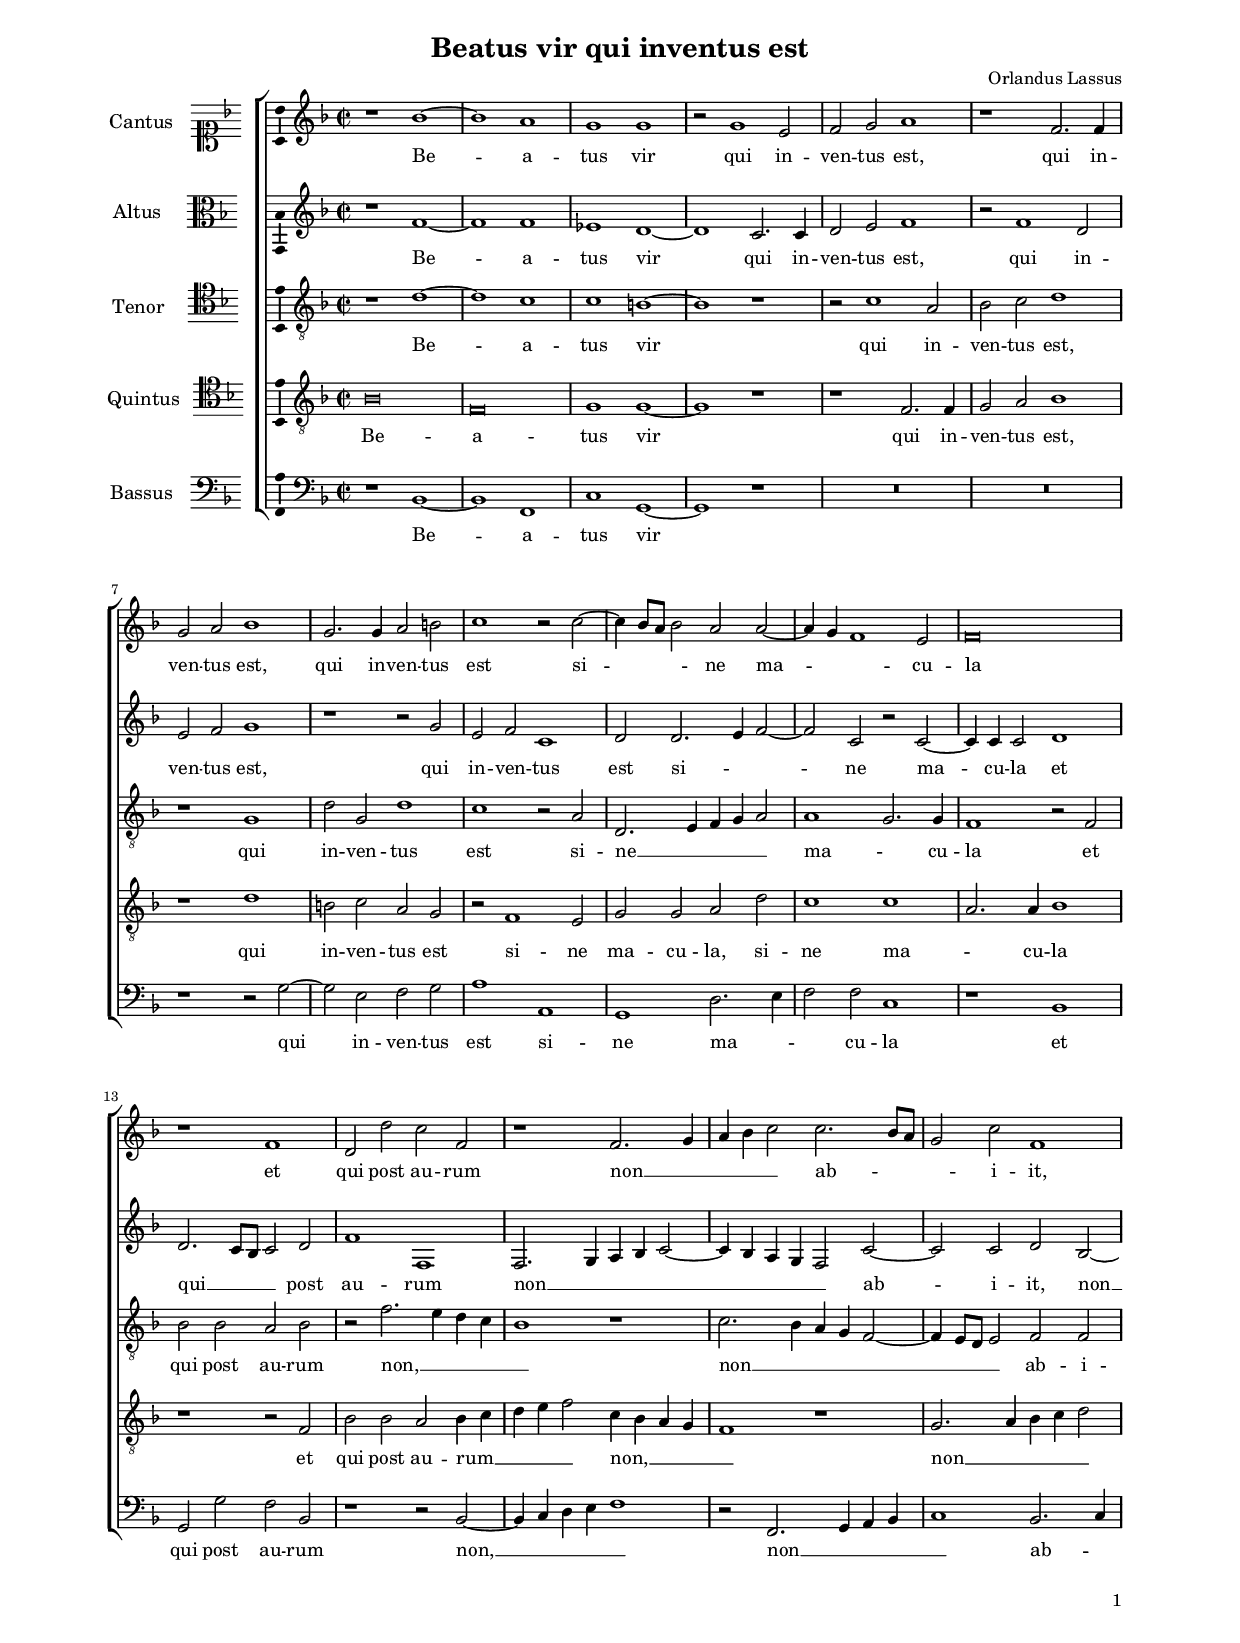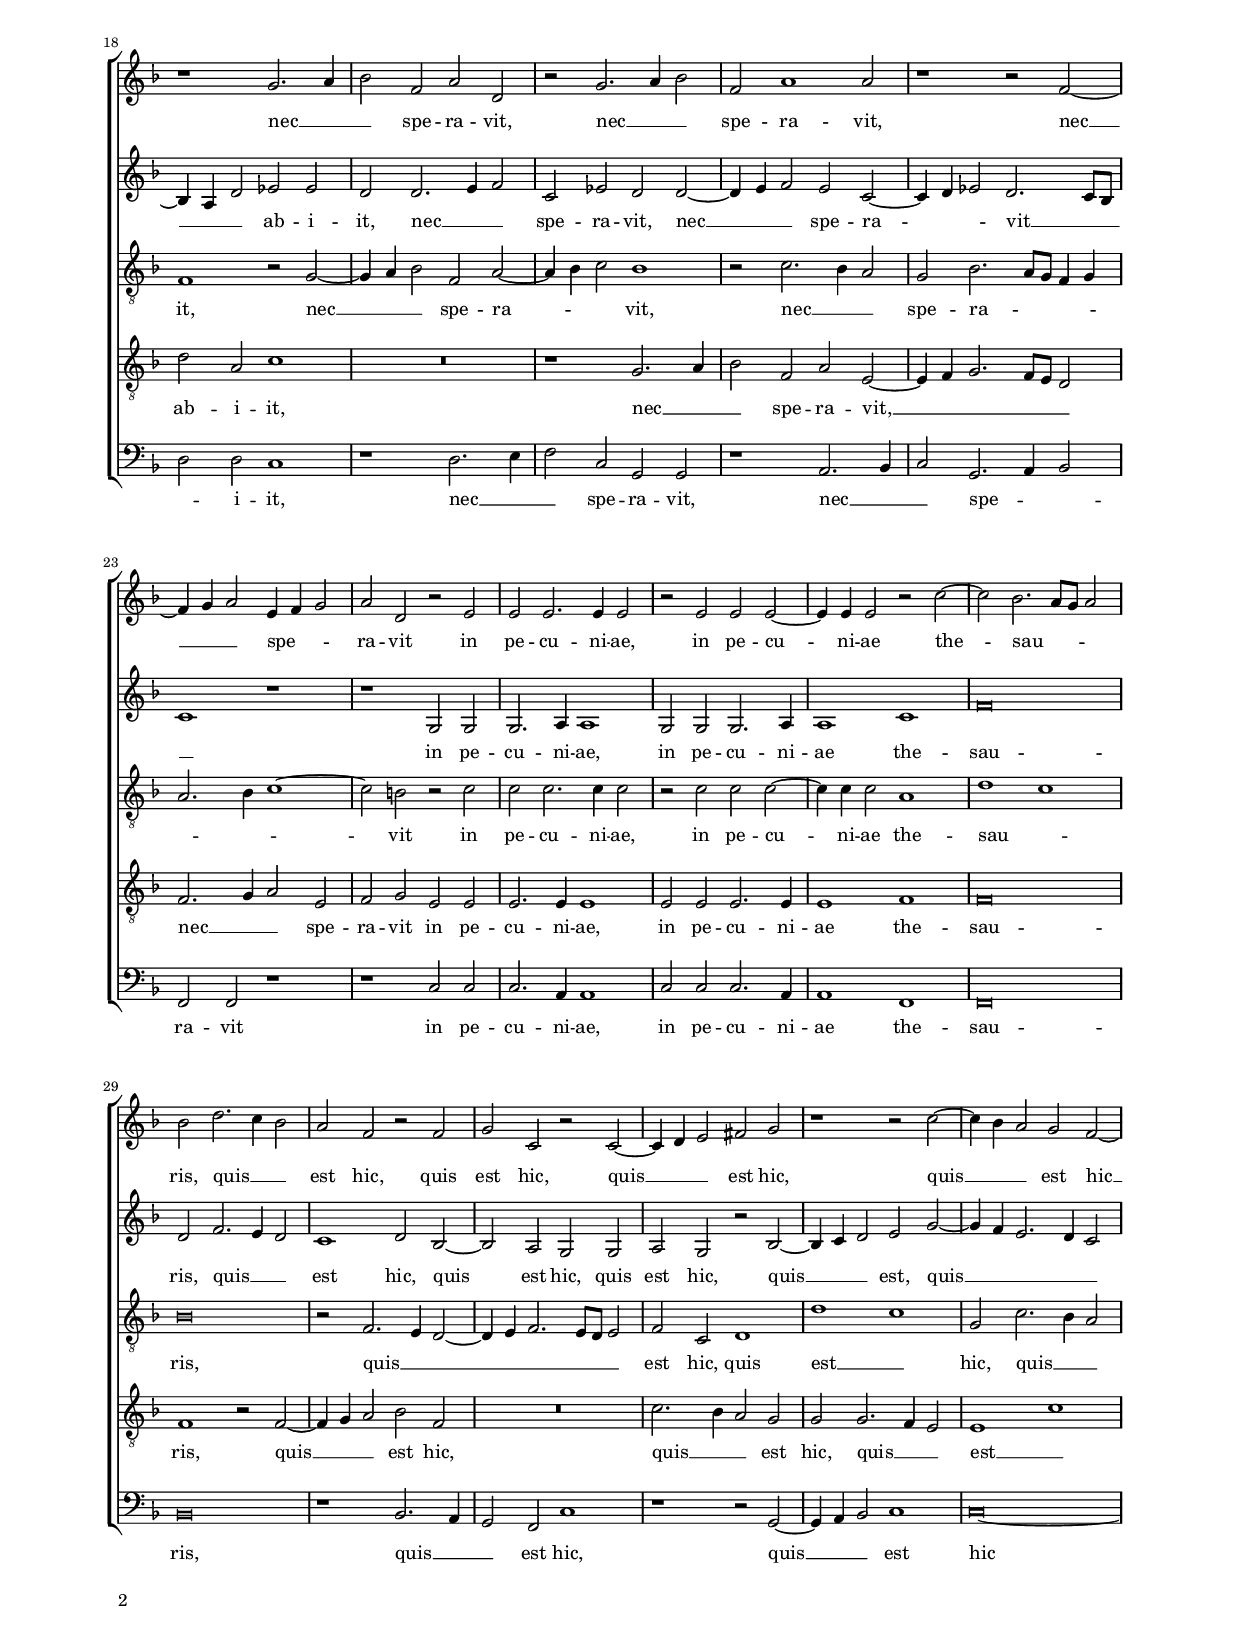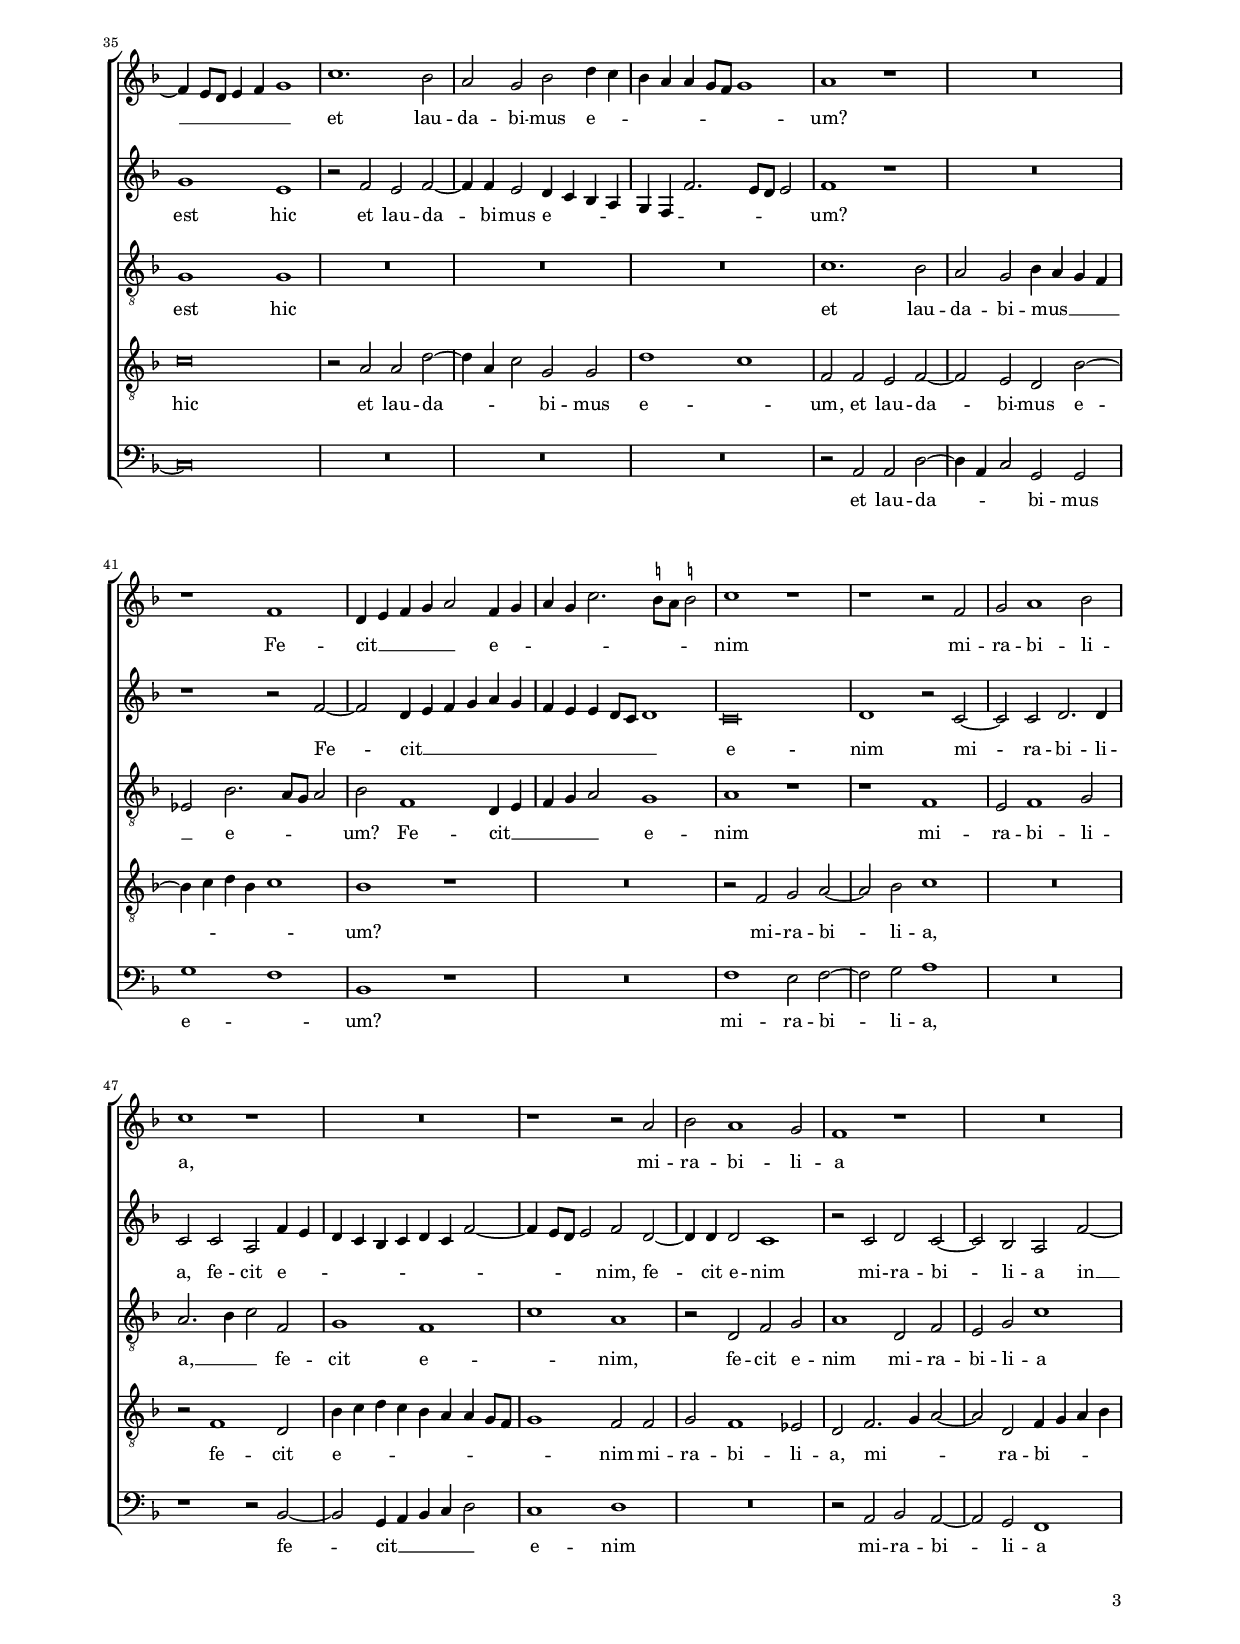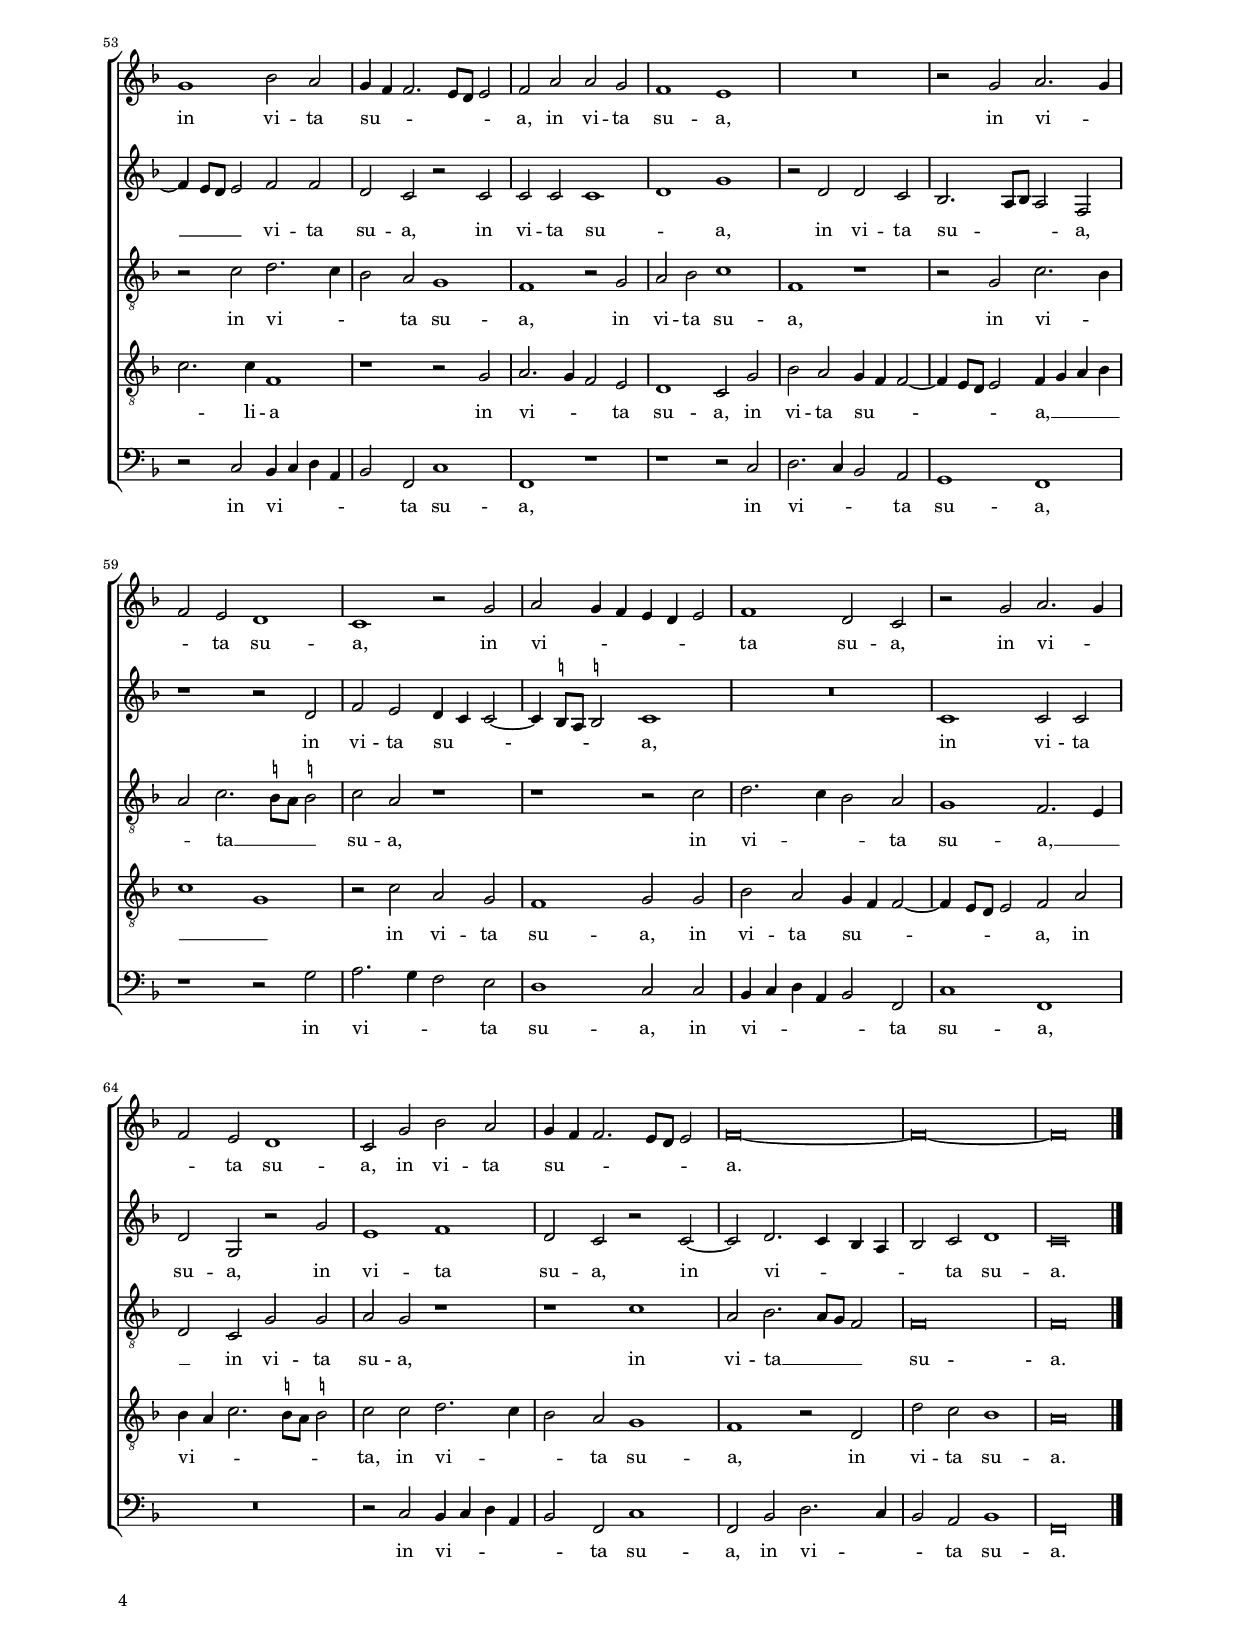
\header
{
  title="Beatus vir qui inventus est"
  composer="Orlandus Lassus"
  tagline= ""
}

\version "2.22.0"
\include "deutsch.ly"
#(set-global-staff-size 15)
#(ly:set-option 'point-and-click #f)

	
global = {
	\key f \major
	\time 2/2 \set Score.measureLength = #(ly:make-moment 2/1)
	\skip 1*2*69 \bar "|."
	}

	ficta = { \once \set suggestAccidentals = ##t }
	
	forget = #(define-music-function (music) (ly:music?) #{
		\accidentalStyle forget
		$music
		\accidentalStyle default
		#})
    
    m = \melisma
    me = \melismaEnd


\paper
	{
	top-margin = 1.8 \cm
	bottom-margin = 1.2 \cm
	left-margin = 2 \cm
	right-margin = 2 \cm
	ragged-bottom = ##f
	ragged-last-bottom = ##f
	print-page-number = ##f
	system-system-spacing = #'((basic-distance . 17) (minimum-distance . 14) (padding . 7) (strechability . 150))
    oddFooterMarkup=\markup   \fill-line { "" \fromproperty #'page:page-number-string }
    evenFooterMarkup=\markup  \fill-line { \fromproperty #'page:page-number-string "" }
    last-bottom-spacing = #'((basic-distance . 12) (minimum-distance . 7) (padding . 4))
	systems-per-page = 3
    page-count = 4
%	min-systems-per-page = 3
%	print-all-headers = ##t
%	print-first-page-number = ##t
%	first-page-number = 1
	}


incipitcantus = \markup { \score {
	{
	\set Staff.instrumentName = \markup { \fontsize #1 "Cantus" }
	\key f \major
	\clef soprano
	s4 \bar ""
	}
	\layout  {
	raggedright = ##t
	indent = 1.6 \cm
	line-width = 2.2\cm
	\context { \Staff \remove Time_signature_engraver }
	\override Staff.Clef.Y-extent = #'(0 . 0)
	}} \hspace #1 }
      
      
incipitaltus = \markup { \score {
	{
	\set Staff.instrumentName = \markup { \fontsize #1 "Altus" }
	\key f \major
	\clef alto
	s4 \bar ""
	}
	\layout  {
	raggedright = ##t
	indent = 1.6 \cm
	line-width = 2.2\cm
	\context { \Staff \remove Time_signature_engraver }
	\override Staff.Clef.Y-extent = #'(0 . 0)
	}} \hspace #1 }


incipittenor = \markup { \score {
	{
	\set Staff.instrumentName = \markup { \fontsize #1 "Tenor" }
	\key f \major
	\clef tenor
	s4 \bar ""
	}
	\layout  {
	raggedright = ##t
	indent = 1.6 \cm
	line-width = 2.2\cm
	\context { \Staff \remove Time_signature_engraver }
	\override Staff.Clef.Y-extent = #'(0 . 0)
	}} \hspace #1 }
      
      
incipitquintus = \markup { \score {
	{
	\set Staff.instrumentName = \markup { \fontsize #1 "Quintus" }
	\key f \major
	\clef tenor
	s4 \bar ""
	}
	\layout  {
	raggedright = ##t
	indent = 1.6 \cm
	line-width = 2.2\cm
	\context { \Staff \remove Time_signature_engraver }
	\override Staff.Clef.Y-extent = #'(0 . 0)
	}} \hspace #1 }
      
      
incipitbassus = \markup { \score {
	{
	\set Staff.instrumentName = \markup { \fontsize #1 "Bassus" }
	\key f \major
	\clef bass
	s4 \bar ""
	}
	\layout  {
	raggedright = ##t
	indent = 1.6 \cm
	line-width = 2.2\cm
	\context { \Staff \remove Time_signature_engraver }
	\override Staff.Clef.Y-extent = #'(0 . 0)
	}} \hspace #1 }


cantus = \relative c''
	{
	r1 b~
	b1 a
	g1 g
	r2 g1 e2
%5
	f2 g a1 |
	r1 f2. f4
	g2 a b1
	g2. g4 a2 h
	c1 r2 c~
%10
	c4 \m b8 a b2 \me a a~ |
	a4 \m g f1 \me e2
	f\breve
	r1 f
	d2 d' c f,
%15
	r1 f2. \m g4 |
	a4 b c2 \me c2. \m b8 a
	g2 \me c f,1
	r1 g2. \m a4
	b2 \me f a d,
%20
	r2 g2. \m a4 b2 \me |
	f2 a1 a2
	r1 r2 f~
	f4 \m g a2 \me e4 \m f g2 \me
	a2 d, r e
%25
	e2 e2. e4 e2 |
	r2 e e e~
	e4 e e2 r c'~
	c2 b2. \m a8 g a2 \me
	b2 d2. \m c4 b2 \me
%30
	a2 f r f |
	g2 c, r c~
	c4 \m d e2 \me fis g
	r1 r2 c~
	c4 \m b a2 \me g f~
%35
	f4 \m e8 d e4 f g1 \me |
	c1. b2
	a2 g b d4 \m c
	b4 a a g8 f g1 \me
	a1 r
%40
	R\breve |
	r1 f
	d4 \m e f g a2 \me f4 \m g
	a4 g c2. \stemDown \ficta h8 a \stemNeutral \ficta h!2 \me
	c1 r
%45
	r1 r2 f, |
	g2 a1 b2
	c1 r
	R\breve
	r1 r2 a
%50
	b2 a1 g2 |
	f1 r
	R\breve
	g1 b2 a
	g4 \m f f2. e8 d e2 \me
%55
	f2 a a g |
	f1 e
	R\breve
	r2 g a2. \m g4
	f2 \me e d1
%60
	c1 r2 g' |
	a2 \m g4 f e d e2 \me
	f1 d2 c
	r2 g' a2. \m g4
	f2 \me e d1
%65
	c2 g' b a |
	g4 \m f f2. e8 d e2 \me
	f\breve~
	f\breve~
	f\breve
	}


altus = \relative c'
    {
	r1 f~
	f1 f
	es1 d~
	d1 c2. c4
%5
	d2 e f1 |
	r2 f1 d2
	e2 f g1
	r1 r2 g
	e2 f c1
%10
	d2 d2. \m e4 f2~ |
	f2 \me c r c~
	c4 c c2 d1
	d2. \m c8 b c2 \me d
	f1 f,
%15
	f2. \m g4 a b c2~ |
	c4 b a g f2 \me c'~
	c2 c d b~
	b4 \m a d2 \me es es
	d2 d2. \m e4 f2 \me
%20
	c2 es d d~ |
	d4 \m e f2 \me e c~
	c4 \m d es2 \me d2. \m c8 b
	c1 \me r
	r1 g2 g
%25
	g2. a4 a1 |
	g2 g g2. a4
	a1 c
	f\breve
	d2 f2. \m e4 d2 \me
%30
	c1 d2 b~ |
	b2 a g g
	a2 g r b~
	b4 \m c d2 \me e g~
	g4 \m f e2. d4 c2 \me
%35
	g'1 e |
	r2 f e f~
	f4 f e2 d4 \m c b a
	g4 f f'2. e8 d e2 \me
	f1 r
%40
	R\breve |
	r1 r2 f~
	f2 d4 \m e f g a g
	f4 e e d8 c d1 \me
	c\breve
%45
	d1 r2 c~ |
	c2 c d2. d4
	c2 c a f'4 \m e
	d4 c b c d c f2~
	f4 e8 d e2 \me f d~
%50
	d4 d d2 c1 |
	r2 c d c~
	c2 b a f'~
	f4 \m e8 d e2 \me f f
	d2 c r c
%55
	c2 c c1 \m |
	d1 \me g
	r2 d d c
	b2. \m a8 b a2 \me f
	r1 r2 d'
%60
	f2 e d4 \m c c2~ |
	c4 \ficta h8 a \ficta h!2 \me c1
	R\breve
	c1 c2 c
	d2 g, r g'
%65
	e1 f |
	d2 c r c~
	c2 d2. \m c4 b a
	b2 \me c d1
	c\breve
	}
	


tenor = \relative c'
	{
	r1 d~
	d1 c
	c1 h~
	h1 r
%5
	r2 c1 a2 |
	b2 c d1
	r1 g,
	d'2 g, d'1
	c1 r2 a
%10
	d,2. \m e4 f g a2 \me |
	a1 \m g2. \me g4
	f1 r2 f
	b2 b a b
	r2 f'2. \m e4 d c 
%15
	b1 \me r |
	c2. \m b4 a g f2~
	f4 e8 d e2 \me f f
	f1 r2 g~
	g4 \m a b2 \me f2 a~
%20
	a4 \m b c2 \me b1 |
	r2 c2. \m b4 a2 \me
	g2 b2. \m a8 g f4 g 
	a2. b4 c1~
	c2 \me h r c
%25
	c2 c2. c4 c2 |
	r2 c c c~
	c4 c c2 a1
	d1 \m c \me
	b\breve
%30
	r2 f2. \m e4 d2~ |
	d4 e f2. e8 d e2 \me
	f2 c d1
	d'1 \m c \me
	g2 c2. \m b4 a2 \me
%35
	g1 g |
	R\breve
	R\breve
	R\breve
	c1. b2
%40
	a2 g b4 \m a g f |
	es2 \me b'2. \m a8 g a2 \me
	b2 f1 d4 \m e
	f4 g a2 \me g1
	a1 r
%45
	r1 f |
	e2 f1 g2
	a2. \m b4 c2 \me f,
	g1 f \m
	c'1 \me a
%50
	r2 d, f g |
	a1 d,2 f
	e2 g c1
	r2 c d2. \m c4
	b2 \me a g1
%55
	f1 r2 g |
	a2 b c1
	f,1 r
	r2 g c2. \m b4
	a2 \me c2. \stemDown \m \ficta h8 a \stemNeutral \ficta h!2 \me
%60
	c2 a r1 |
	r1 r2 c
	d2. \m c4 b2 \me a
	g1 f2. \m e4
	d2 \me c g' g
%65
	a2 g r1 |
	r1 c
	a2 b2. \m a8 g f2 \me
	f\breve
	f\breve
	}

	
quintus = \relative c'
	{
	b\breve
	f\breve
	g1 g~
	g1 r
%5
	r1 f2. f4 |
	g2 a b1
	r1 d
	h2 c a g
	r2 f1 e2
%10
	g2 g a d |
	c1 c \m
	a2. \me a4 b1
	r1 r2 f
	b2 b a b4 \m c
%15
	d4 e f2 \me c4 \m b a g |
	f1 \me r
	g2. \m a4 b c d2 \me
	d2 a c1
	R\breve
%20
	r1 g2. \m a4 |
	b2 \me f a e~
	e4 \m f g2. f8 e d2 \me
	f2. \m g4 a2 \me e
	f2 g e e
%25
	e2. e4 e1 |
	e2 e e2. e4
	e1 f
	f\breve
	f1 r2 f~
%30
	f4 \m g a2 \me b f |
	R\breve
	c'2. \m b4 a2 \me g
	g2 g2. \m f4 e2 \me
	e1 \m c' \me
%35
	c\breve |
	r2 a a d~
	d4 \m a c2 \me g g
	d'1 \m c \me
	f,2 f e f~
%40
	f2 e d b'~ |
	b4 \m c d b c1 \me
	b1 r
	R\breve
	r2 f g a~
%45
	a2 b c1 |
	R\breve
	r2 f,1 d2
	b'4 \m c d c b a a g8 f
	g1 \me f2 f
%50
	g2 f1 es2 |
	d2 f2. \m g4 a2~
	a2 \me d, f4 \m g a b
	c2. \me c4 f,1
	r1 r2 g
%55
	a2. \m g4 f2 \me e |
	d1 c2 g'
	b2 a g4 \m f f2~
	f4 e8 d e2 \me f4 \m g a b
	c1 g \me
%60
	r2 c a g |
	f1 g2 g
	b2 a g4 \m f f2~
	f4 e8 d e2 \me f a
	b4 \m a c2. \stemDown \ficta h8 a \stemNeutral \ficta h!2 \me
%65
	c2 c d2. \m c4 |
	b2 \me a g1
	f1 r2 d
	d'2 c b1
	a\breve
	}


bassus = \relative c
	{
	r1 b~
	b1 f
	c'1 g~
	g1 r
%5
	R\breve |
	R\breve
	r1 r2 g'~
	g2 e f g
	a1 a,
%10
	g1 d'2. \m e4 |
	f2 \me f c1
	r1 b
	g2 g' f b,
	r1 r2 b~
%15
	b4 \m c d e f1 \me |
	r2 f,2. \m g4 a b
	c1 \me b2. \m c4
	d2 \me d c1
	r1 d2. \m e4
%20
	f2 \me c g g |
	r1 a2. \m b4
	c2 \me g2. \m a4 b2 \me
	f2 f r1
	r1 c'2 c
%25
	c2. a4 a1 |
	c2 c c2. a4
	a1 f
	f\breve
	b\breve
%30
	r1 b2. \m a4
	g2 \me f c'1
	r1 r2 g~
	g4 \m a b2 \me c1
	c\breve~
%35
	c\breve |
	R\breve
	R\breve
	R\breve
	r2 a a d~
%40
	d4 \m a c2 \me g g |
	g'1 \m f \me
	b,1 r
	R\breve
	f'1 e2 f~
%45
	f2 g a1 |
	R\breve
	r1 r2 b,~
	b2 g4 \m a b c d2 \me
	c1 d
%50
	R\breve |
	r2 a b a~
	a2 g f1
	r2 c' b4 \m c d a
	b2 \me f c'1
%55
	f,1 r |
	r1 r2 c'
	d2. \m c4 b2 \me a
	g1 f
	r1 r2 g'
%60
	a2. \m g4 f2 \me e |
	d1 c2 c
	b4 \m c d a b2 \me f
	c'1 f,
	R\breve
%65
	r2 c' b4 \m c d a |
	b2 \me f c'1
	f,2 b d2. \m c4
	b2 \me a b1
	f\breve
	}
	
lyricscantus = \lyricmode {
	Be -- a -- tus vir qui in -- ven -- tus est,
	qui in -- ven -- tus est,
	qui in -- ven -- tus est si -- ne ma -- cu -- la
	et qui post au -- rum non __ ab -- i -- it,
	nec __ spe -- ra -- vit,
	nec __ spe -- ra -- vit,
	nec __ spe -- ra -- vit in pe -- cu -- ni -- ae,
	in pe -- cu -- ni -- ae the -- sau -- ris,
	quis __ est hic,
	quis est hic,
	quis __ est hic,
	quis __ est hic __
	et lau -- da -- bi -- mus e -- um?
	Fe -- cit __ e -- nim mi -- ra -- bi -- li -- a,
	mi -- ra -- bi -- li -- a
	in vi -- ta su -- a,
	in vi -- ta su -- a,
	in vi -- ta su -- a,
	in vi -- ta su -- a,
	in vi -- ta su -- a,
	in vi -- ta su -- a.
	}

	
lyricsaltus = \lyricmode {
	Be -- a -- tus vir qui in -- ven -- tus est,
	qui in -- ven -- tus est,
	qui in -- ven -- tus est si -- ne ma -- cu -- la
	et qui __ post au -- rum non __ ab -- i -- it,
	non __ ab -- i -- it,
	nec __ spe -- ra -- vit,
	nec __ spe -- ra -- vit __ in pe -- cu -- ni -- ae,
	in pe -- cu -- ni -- ae the -- sau -- ris,
	quis __ est hic,
	quis est hic,
	quis est hic,
	quis __ est,
	quis __ est hic
	et lau -- da -- bi -- mus e -- um?
	Fe -- cit __ e -- nim mi -- ra -- bi -- li -- a,
	fe -- cit e -- nim,
	fe -- cit e -- nim mi -- ra -- bi -- li -- a
	in __ vi -- ta su -- a,
	in vi -- ta su -- a,
	in vi -- ta su -- a,
	in vi -- ta su -- a,
	in vi -- ta su -- a,
	in vi -- ta su -- a,
	in vi -- ta su -- a.
	}
	

lyricstenor = \lyricmode {
	Be -- a -- tus vir qui in -- ven -- tus est,
	qui in -- ven -- tus est si -- ne __ ma -- cu -- la
	et qui post au -- rum non, __
	non __ ab -- i -- it,
	nec __ spe -- ra -- vit,
	nec __ spe -- ra -- vit in pe -- cu -- ni -- ae,
	in pe -- cu -- ni -- ae the -- sau -- ris,
	quis __ est hic,
	quis est __ hic,
	quis __ est hic
	et lau -- da -- bi -- mus __ e -- um?
	Fe -- cit __ e -- nim mi -- ra -- bi -- li -- a, __
	fe -- cit e -- nim,
	fe -- cit e -- nim mi -- ra -- bi -- li -- a
	in vi -- ta su -- a,
	in vi -- ta su -- a,
	in vi -- ta __ su -- a,
	in vi -- ta su -- a, __
	in vi -- ta su -- a,
	in vi -- ta __ su -- a.
	}

	
lyricsquintus = \lyricmode {
	Be -- a -- tus vir qui in -- ven -- tus est,
	qui in -- ven -- tus est si -- ne ma -- cu -- la,
	si -- ne ma -- cu -- la
	et qui post au -- rum __ non, __
	non __ ab -- i -- it,
	nec __ spe -- ra -- vit, __
	nec __ spe -- ra -- vit in pe -- cu -- ni -- ae,
	in pe -- cu -- ni -- ae the -- sau -- ris,
	quis __ est hic,
	quis __ est hic,
	quis __ est __ hic
	et lau -- da -- bi -- mus e -- um,
	et lau -- da -- bi -- mus e -- um?
	mi -- ra -- bi -- li -- a,
	fe -- cit e -- nim mi -- ra -- bi -- li -- a,
	mi -- ra -- bi -- li -- a
	in vi -- ta su -- a,
	in vi -- ta su -- a, __
	in vi -- ta su -- a,
	in vi -- ta su -- a,
	in vi -- ta,
	in vi -- ta su -- a,
	in vi -- ta su -- a.
	}
	
	
lyricsbassus = \lyricmode {
	Be -- a -- tus vir qui in -- ven -- tus est si -- ne ma -- cu -- la
	et qui post au -- rum non, __
	non __ ab -- i -- it,
	nec __ spe -- ra -- vit,
	nec __ spe -- ra -- vit in pe -- cu -- ni -- ae,
	in pe -- cu -- ni -- ae the -- sau -- ris,
	quis __ est hic,
	quis __ est hic
	et lau -- da -- bi -- mus e -- um?
	mi -- ra -- bi -- li -- a,
	fe -- cit __ e -- nim mi -- ra -- bi -- li -- a
	in vi -- ta su -- a,
	in vi -- ta su -- a,
	in vi -- ta su -- a,
	in vi -- ta su -- a,
	in vi -- ta su -- a,
	in vi -- ta su -- a.
	}
	

\score
{  
	\new ChoirStaff \with { \override StaffGrouper.staff-staff-spacing.basic-distance = #12 }
	<<
	
	\new Staff << \global
	\new Voice="v1" {
		\set Staff.instrumentName=\incipitcantus
		\set Staff.midiInstrument = "reed organ"
		\clef "treble"
		\cantus }
	\new Lyrics \lyricsto "v1" {\lyricscantus }
	>>

	
	\new Staff << \global
	\new Voice="v2" {
		\set Staff.instrumentName=\incipitaltus
		\set Staff.midiInstrument = "reed organ"
		\clef "treble" 
		\altus}
	\new Lyrics \lyricsto "v2" {\lyricsaltus }
	>>

	
	\new Staff << \global
	\new Voice="v3" {
		\set Staff.instrumentName=\incipittenor
		\set Staff.midiInstrument = "reed organ"
		\clef "G_8"
		\tenor }
	\new Lyrics \lyricsto "v3" {\lyricstenor }
	>>
	
	
	\new Staff << \global
	\new Voice="v5" {
		\set Staff.instrumentName=\incipitquintus
		\set Staff.midiInstrument = "reed organ"
		\clef "G_8"
		\quintus}
	\new Lyrics \lyricsto "v5" {\lyricsquintus }
	>>
	
	
	\new Staff << \global
	\new Voice="v4" {
		\set Staff.instrumentName=\incipitbassus
		\set Staff.midiInstrument = "reed organ"
		\clef "bass" 
		\bassus }
	\new Lyrics \lyricsto "v4" {\lyricsbassus}
	>>
	
	>>
		
	\layout
	{
	indent = 2.5\cm
	\context { \Lyrics \override VerticalAxisGroup.nonstaff-relatedstaff-spacing.padding = #1.4 }
%	\context { \Lyrics \override LyricText.font-size = #1 }
	\context { \Staff \override TimeSignature.break-visibility = #end-of-line-invisible }
    \context { \Staff \consists "Ambitus_engraver" }
%	\context { \Voice \override Slur.transparent = ##t }
	\context { \Score \override BarNumber.padding = #2 }
	\context { \Voice \override NoteHead.style = #'baroque }
	}
	
\midi
	{
	}
	
}


% EOF
